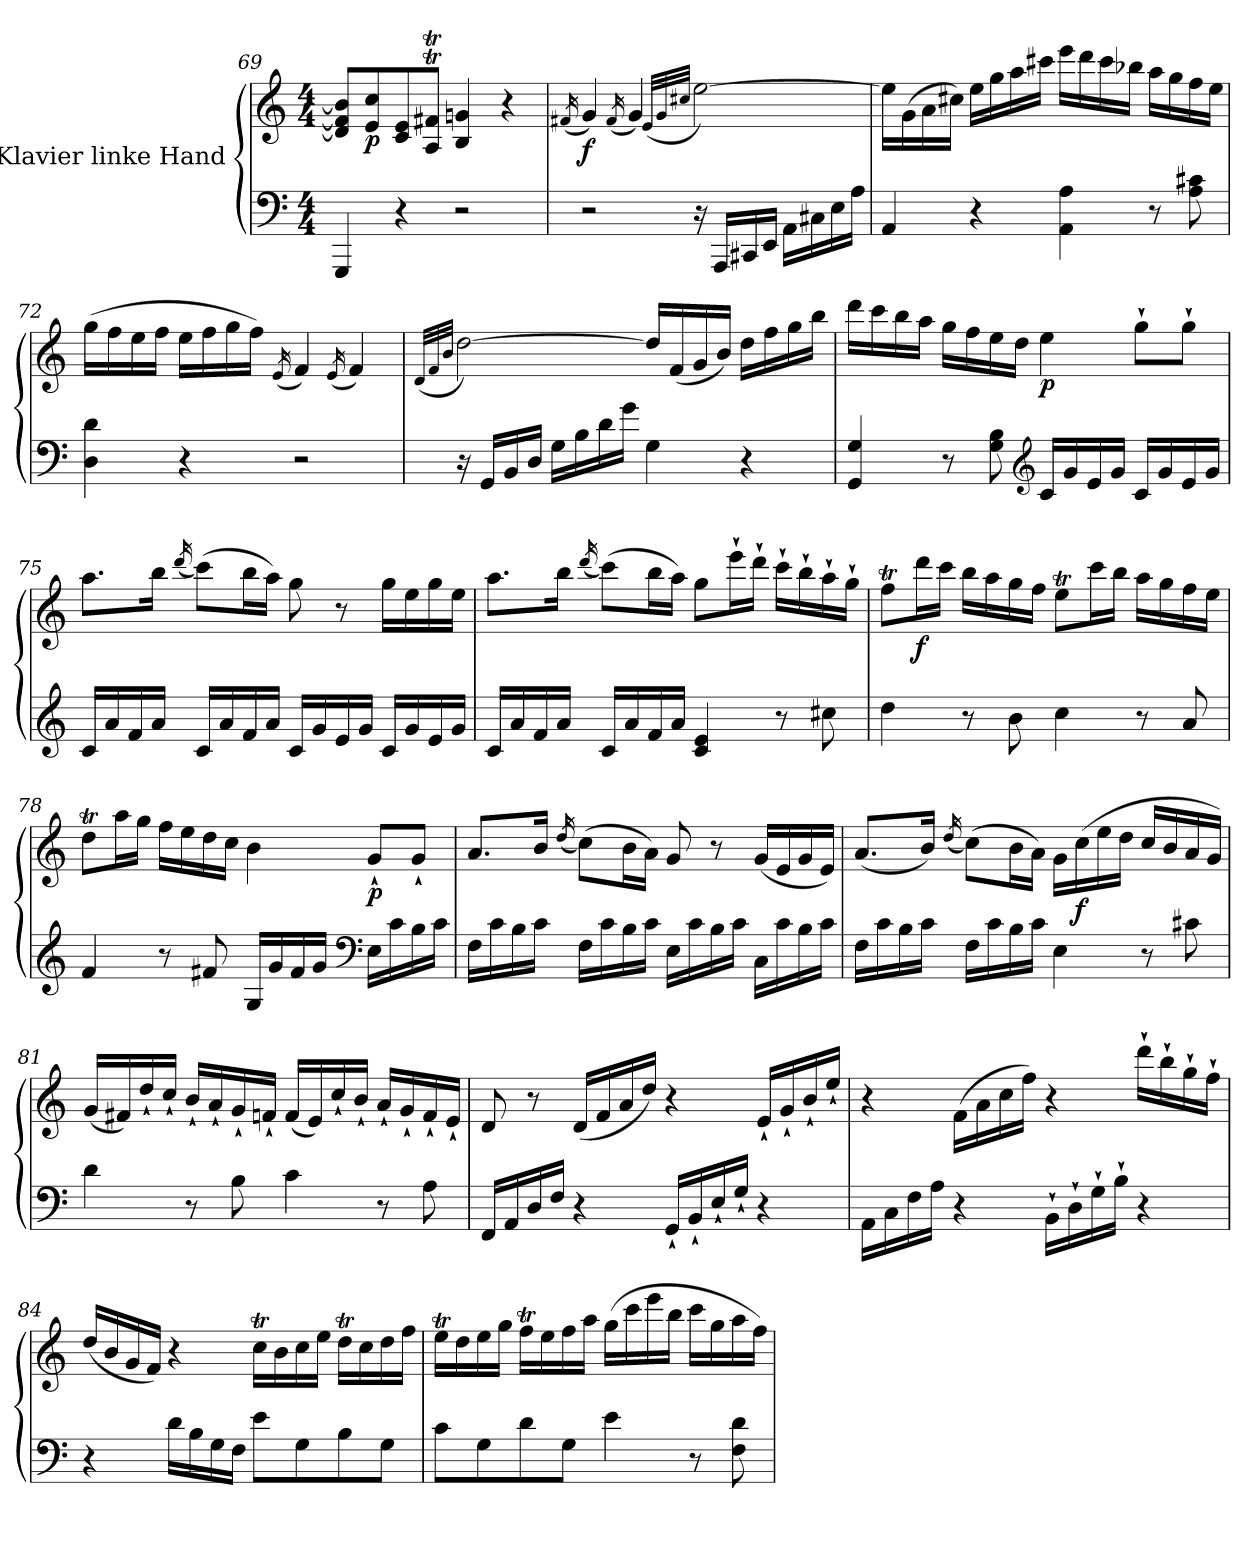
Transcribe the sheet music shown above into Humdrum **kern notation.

**kern	**kern	**dynam
*part1	*part1	*part1
*staff2	*staff1	*staff1/2
*I"Klavier linke Hand	*	*
*clefF4	*clefG2	*
*k[]	*k[]	*
*M4/4	*M4/4	*
=69	=69	=69
4GGG/	8d/] 8f/] 8b/]L	.
!	!	!LO:DY:b
.	8e/ 8cc/	p
4r	8c/ 8e/	.
.	8A/T 8f#X/TJ	.
2r	4B/ 4g/	.
.	4r	.
=70	=70	=70
.	(<16qf#X/	.
!	!	!LO:DY:b
2r	4g/)	f
.	(<16qf#/	.
.	4g/)	.
.	(<32qe/LLL	.
.	32qg/	.
.	32qcc#X/JJJ	.
16r	[2ee\)	.
16AAA/LL	.	.
16CC#X/	.	.
16EE/JJ	.	.
16AA\LL	.	.
16C#X\	.	.
16E\	.	.
16A\JJ	.	.
=71	=71	=71
4AA/	16ee\LL]	.
.	(>16g\	.
.	16a\	.
.	16cc#X\JJ)	.
4r	16ee\LL	.
.	16gg\	.
.	16aa\	.
.	16ccc#X\JJ	.
4AA\ 4A\	16eee\LL	.
.	16ddd\	.
.	16ccc#\	.
.	16bb-X\JJ	.
8r	16aa\LL	.
.	16gg\	.
8A\ 8c#X\	16ff\	.
.	16ee\JJ	.
=72	=72	=72
4D\ 4d\	(>16gg\LL	.
.	16ff\	.
.	16ee\	.
.	16ff\JJ	.
4r	16ee\LL	.
.	16ff\	.
.	16gg\	.
.	16ff\JJ)	.
.	(<16qe/	.
2r	4f/)	.
.	(<16qe/	.
.	4f/)	.
=73	=73	=73
.	(<32qd/LLL	.
.	32qf/	.
.	32qb/JJJ	.
16r	[2dd\)	.
16GG/LL	.	.
16BB/	.	.
16D/JJ	.	.
16G\LL	.	.
16B\	.	.
16d\	.	.
16g\JJ	.	.
4G\	16dd/LL]	.
.	(<16f/	.
.	16g/	.
.	16b/JJ)	.
4r	16dd\LL	.
.	16ff\	.
.	16gg\	.
.	16bb\JJ	.
=74	=74	=74
4GG/ 4G/	16ddd\LL	.
.	16ccc\	.
.	16bb\	.
.	16aa\JJ	.
8r	16gg\LL	.
.	16ff\	.
8G\ 8B\	16ee\	.
.	16dd\JJ	.
*clefG2	*	*
!	!	!LO:DY:b
16c/LL	4ee\	p
16g/	.	.
16e/	.	.
16g/JJ	.	.
16c/LL	8gg`\L	.
16g/	.	.
16e/	8gg`\J	.
16g/JJ	.	.
=75	=75	=75
16c/LL	8.aa\L	.
16a/	.	.
16f/	.	.
16a/JJ	16bb\Jk	.
.	(<16qddd/	.
16c/LL	(>8ccc\L)	.
16a/	.	.
16f/	16bb\L	.
16a/JJ	16aa\JJ)	.
16c/LL	8gg\	.
16g/	.	.
16e/	8r	.
16g/JJ	.	.
16c/LL	16gg\LL	.
16g/	16ee\	.
16e/	16gg\	.
16g/JJ	16ee\JJ	.
=76	=76	=76
16c/LL	8.aa\L	.
16a/	.	.
16f/	.	.
16a/JJ	16bb\Jk	.
.	(<16qddd/	.
16c/LL	(>8ccc\L)	.
16a/	.	.
16f/	16bb\L	.
16a/JJ	16aa\JJ)	.
4c/ 4e/	8gg\L	.
.	16eee`\L	.
.	16ddd`\JJ	.
8r	16ccc`\LL	.
.	16bb`\	.
8cc#X\	16aa`\	.
.	16gg`\JJ	.
=77	=77	=77
4dd\	8ffT\L	.
!	!	!LO:DY:b
.	16ddd\L	f
.	16ccc\JJ	.
8r	16bb\LL	.
.	16aa\	.
8b\	16gg\	.
.	16ff\JJ	.
4cc\	8eet\L	.
.	16ccc\L	.
.	16bb\JJ	.
8r	16aa\LL	.
.	16gg\	.
8a/	16ff\	.
.	16ee\JJ	.
=78	=78	=78
4f/	8ddT\L	.
.	16aa\L	.
.	16gg\JJ	.
8r	16ff\LL	.
.	16ee\	.
8f#X/	16dd\	.
.	16cc\JJ	.
16G/LL	4b\	.
16g/	.	.
16f#/	.	.
16g/JJ	.	.
*clefF4	*	*
!	!	!LO:DY:b
16E\LL	8g`/L	p
16c\	.	.
16B\	8g`/J	.
16c\JJ	.	.
=79	=79	=79
16F\LL	8.a/L	.
16c\	.	.
16B\	.	.
16c\JJ	16b/Jk	.
.	(<16qdd/	.
16F\LL	(>8cc\L)	.
16c\	.	.
16B\	16b\L	.
16c\JJ	16a\JJ)	.
16E\LL	8g/	.
16c\	.	.
16B\	8r	.
16c\JJ	.	.
16C\LL	(<16g/LL	.
16c\	16e/	.
16B\	16g/	.
16c\JJ	16e/JJ)	.
=80	=80	=80
16F\LL	(<8.a/L	.
16c\	.	.
16B\	.	.
16c\JJ	16b/Jk)	.
.	(<16qdd/	.
16F\LL	(>8cc\L)	.
16c\	.	.
16B\	16b\L	.
16c\JJ	16a\JJ)	.
4E\	16g\LL	.
!	!	!LO:DY:b
.	(>16cc\	f
.	16ee\	.
.	16dd\JJ	.
8r	16cc/LL	.
.	16b/	.
8c#X\	16a/	.
.	16g/JJ)	.
=81	=81	=81
4d\	(<16g/LL	.
.	16f#X/)	.
.	16dd`/	.
.	16cc`/JJ	.
8r	16b`/LL	.
.	16a`/	.
8B\	16g`/	.
.	16fn`/JJ	.
4c\	(<16f/LL	.
.	16e/)	.
.	16cc`/	.
.	16b`/JJ	.
8r	16a`/LL	.
.	16g`/	.
8A\	16f`/	.
.	16e`/JJ	.
=82	=82	=82
16FF/LL	8d/	.
16AA/	.	.
16D/	8r	.
16F/JJ	.	.
4r	(<16d/LL	.
.	16f/	.
.	16a/	.
.	16dd/JJ)	.
16GG`/LL	4r	.
16BB`/	.	.
16E`/	.	.
16G`/JJ	.	.
4r	16e`/LL	.
.	16g`/	.
.	16b`/	.
.	16ee`/JJ	.
=83	=83	=83
16AA\LL	4r	.
16C\	.	.
16F\	.	.
16A\JJ	.	.
4r	(>16f\LL	.
.	16a\	.
.	16cc\	.
.	16ff\JJ)	.
16BB`\LL	4r	.
16D`\	.	.
16G`\	.	.
16B`\JJ	.	.
4r	16ddd`\LL	.
.	16bb`\	.
.	16gg`\	.
.	16ff`\JJ	.
=84	=84	=84
4r	(<16dd/LL	.
.	16b/	.
.	16g/	.
.	16f/JJ)	.
16d\LL	4r	.
16B\	.	.
16G\	.	.
16F\JJ	.	.
8e\L	16ccT\LL	.
.	16b\	.
8G\	16cc\	.
.	16ee\JJ	.
8B\	16ddT\LL	.
.	16cc\	.
8G\J	16dd\	.
.	16ff\JJ	.
=85	=85	=85
8c\L	16eet\LL	.
.	16dd\	.
8G\	16ee\	.
.	16gg\JJ	.
8d\	16ffT\LL	.
.	16ee\	.
8G\J	16ff\	.
.	16aa\JJ	.
4e\	(>16gg\LL	.
.	16ccc\	.
.	16eee\	.
.	16bb\JJ	.
8r	16ccc\LL	.
.	16gg\	.
8F\ 8d\	16aa\	.
.	16ff\JJ)	.
=	=	=
*-	*-	*-
